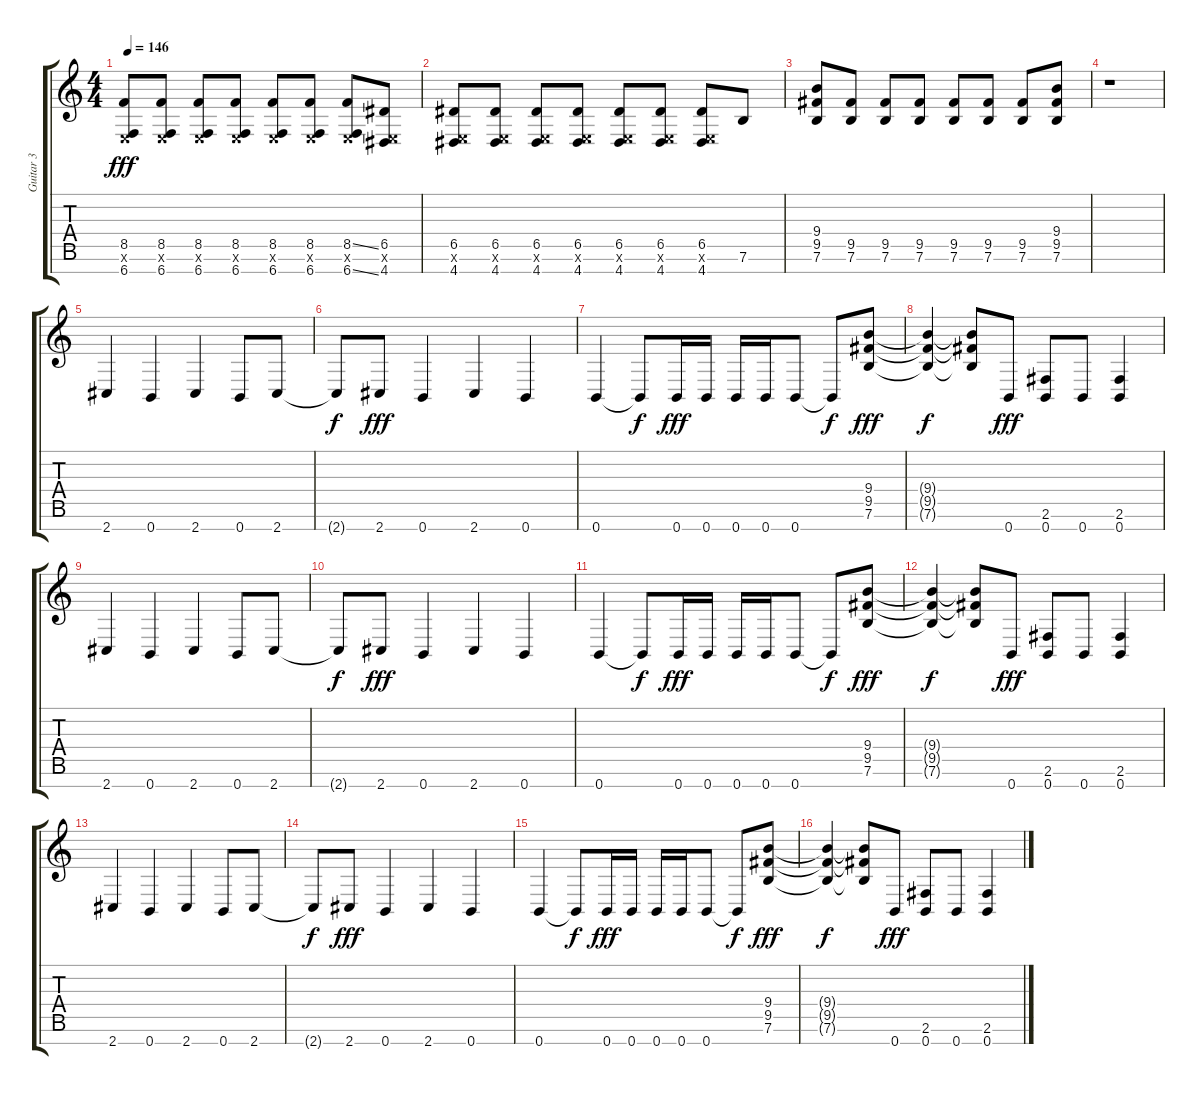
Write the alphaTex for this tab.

\track ("Guitar 3" "Guitar 3") {instrument distortionguitar}
\staff {score tabs}
\tuning (E4 B3 G3 D3 A2 E2 B1) {hide}
\ts (4 4)
\tempo 146
\clef g2
\ks c
(8.5 0.6{x} 6.7).8{dy fff} (8.5 0.6{x} 6.7).8 (8.5 0.6{x} 6.7).8 (8.5 0.6{x} 6.7).8 (8.5 0.6{x} 6.7).8 (8.5 0.6{x} 6.7).8 (8.5{ss} 0.6{x} 6.7{ss}).8 (6.5 0.6{x} 4.7).8 |
(6.5 0.6{x} 4.7).8 (6.5 0.6{x} 4.7).8 (6.5 0.6{x} 4.7).8 (6.5 0.6{x} 4.7).8 (6.5 0.6{x} 4.7).8 (6.5 0.6{x} 4.7).8 (6.5 0.6{x} 4.7).8 7.6.8 |
(9.4 9.5 7.6).8 (9.5 7.6).8 (9.5 7.6).8 (9.5 7.6).8 (9.5 7.6).8 (9.5 7.6).8 (9.5 7.6).8 (9.4 9.5 7.6).8 |
r.1 |
2.7.4 0.7.4 2.7.4 0.7.8 2.7.8 |
2.7{t}.8{dy f} 2.7.8{dy fff} 0.7.4 2.7.4 0.7.4 |
0.7.4 0.7{t}.8{dy f} 0.7.16{dy fff} 0.7.16 0.7.16 0.7.16 0.7.8 0.7{t}.8{dy f} (9.4 9.5 7.6).8{dy fff} |
(9.4{t} 9.5{t} 7.6{t}).4{dy f} (9.4{t} 9.5{t} 7.6{t}).8 0.7.8{dy fff} (2.6 0.7).8 0.7.8 (2.6 0.7).4 |
2.7.4 0.7.4 2.7.4 0.7.8 2.7.8 |
2.7{t}.8{dy f} 2.7.8{dy fff} 0.7.4 2.7.4 0.7.4 |
0.7.4 0.7{t}.8{dy f} 0.7.16{dy fff} 0.7.16 0.7.16 0.7.16 0.7.8 0.7{t}.8{dy f} (9.4 9.5 7.6).8{dy fff} |
(9.4{t} 9.5{t} 7.6{t}).4{dy f} (9.4{t} 9.5{t} 7.6{t}).8 0.7.8{dy fff} (2.6 0.7).8 0.7.8 (2.6 0.7).4 |
2.7.4 0.7.4 2.7.4 0.7.8 2.7.8 |
2.7{t}.8{dy f} 2.7.8{dy fff} 0.7.4 2.7.4 0.7.4 |
0.7.4 0.7{t}.8{dy f} 0.7.16{dy fff} 0.7.16 0.7.16 0.7.16 0.7.8 0.7{t}.8{dy f} (9.4 9.5 7.6).8{dy fff} |
(9.4{t} 9.5{t} 7.6{t}).4{dy f} (9.4{t} 9.5{t} 7.6{t}).8 0.7.8{dy fff} (2.6 0.7).8 0.7.8 (2.6 0.7).4
